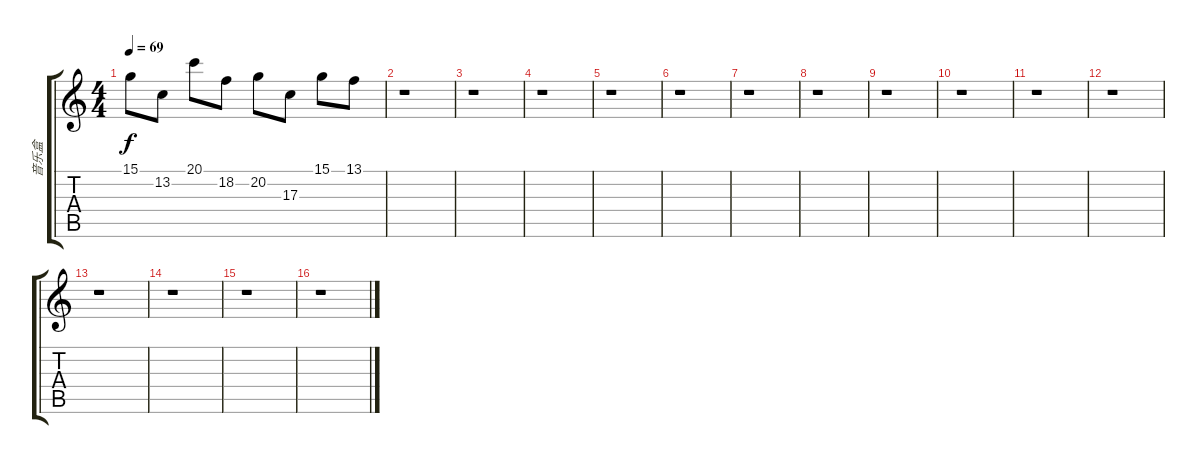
\track ("音乐盒" "音乐盒") {instrument marimba}
\staff {score tabs}
\tuning (E4 B3 G3 D3 A2 E2) {hide}
\ts (4 4)
\tempo 69
\clef g2
\ks c
15.1.8{dy f} 13.2.8 20.1.8 18.2.8 20.2.8 17.3.8 15.1.8 13.1.8 |
r.1 |
r.1 |
r.1 |
r.1 |
r.1 |
r.1 |
r.1 |
r.1 |
r.1 |
r.1 |
r.1 |
r.1 |
r.1 |
r.1 |
r.1
